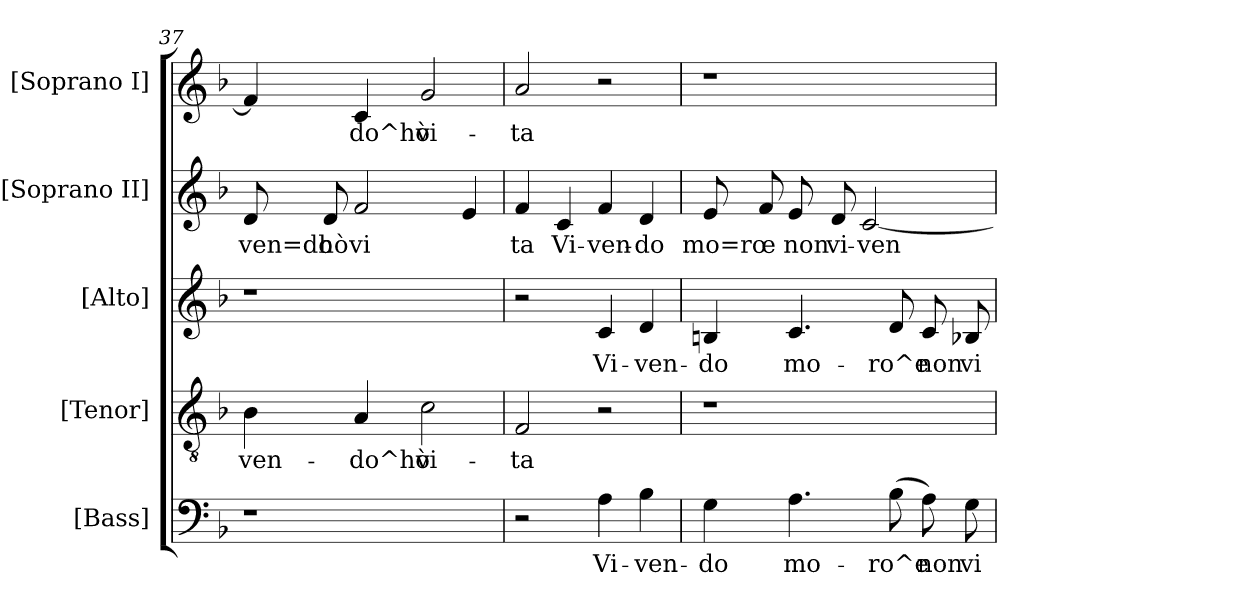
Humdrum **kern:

**kern	**text	**kern	**text	**kern	**text	**kern	**text	**kern	**text
*part5	*part5	*part4	*part4	*part3	*part3	*part2	*part2	*part1	*part1
*staff5	*staff5	*staff4	*staff4	*staff3	*staff3	*staff2	*staff2	*staff1	*staff1
*I"[Bass]	*	*I"[Tenor]	*	*I"[Alto]	*	*I"[Soprano II]	*	*I"[Soprano I]	*
*clefF4	*	*clefGv2	*	*clefG2	*	*clefG2	*	*clefG2	*
*k[b-]	*	*k[b-]	*	*k[b-]	*	*k[b-]	*	*k[b-]	*
*F:	*	*F:	*	*F:	*	*F:	*	*F:	*
=37	=37	=37	=37	=37	=37	=37	=37	=37	=37
!	!	!	!LO:LY:b:cj	!	!	!	!LO:LY:b:cj	!	!LO:LY:b:cj
1r	.	4B-\	-ven-	1r	.	8d/	-ven=do	4f/]	--
!	!	!	!	!	!	!	!LO:LY:b:cj	!	!
.	.	.	.	.	.	8d/	hò	.	.
!	!	!	!LO:LY:b:cj	!	!	!	!LO:LY:b:cj	!	!LO:LY:b:cj
.	.	4A/	-do^hò	.	.	2f/	vi-	4c/	-do^hò
!	!	!	!LO:LY:b:cj	!	!	!	!	!	!LO:LY:b:cj
.	.	2c\	vi-	.	.	.	.	2g/	vi-
!	!	!	!	!	!	!	!LO:LY:b:cj	!	!
.	.	.	.	.	.	4e/	--	.	.
=38	=38	=38	=38	=38	=38	=38	=38	=38	=38
!	!	!	!LO:LY:b:cj	!	!	!	!LO:LY:b:cj	!	!LO:LY:b:cj
2r	.	2F/	-ta	2r	.	4f/	-ta	2a/	-ta
!	!	!	!	!	!	!	!LO:LY:b:cj	!	!
.	.	.	.	.	.	4c/	Vi-	.	.
!	!LO:LY:b:cj	!	!	!	!LO:LY:b:cj	!	!LO:LY:b:cj	!	!
4A\	Vi-	2r	.	4c/	Vi-	4f/	-ven-	2r	.
!	!LO:LY:b:cj	!	!	!	!LO:LY:b:cj	!	!LO:LY:b:cj	!	!
4B-\	-ven-	.	.	4d/	-ven-	4d/	-do	.	.
=39	=39	=39	=39	=39	=39	=39	=39	=39	=39
!	!LO:LY:b:cj	!	!	!	!LO:LY:b:cj	!	!LO:LY:b:cj	!	!
4G\	-do	1r	.	4Bn/	-do	8e/	mo=ro	1r	.
!	!	!	!	!	!	!	!LO:LY:b:cj	!	!
.	.	.	.	.	.	8f/	e	.	.
!	!LO:LY:b:cj	!	!	!	!LO:LY:b:cj	!	!LO:LY:b:cj	!	!
4.A\	mo-	.	.	4.c/	mo-	8e/	non	.	.
!	!	!	!	!	!	!	!LO:LY:b:cj	!	!
.	.	.	.	.	.	8d/	vi-	.	.
!	!	!	!	!	!	!	!LO:LY:b:cj	!	!
.	.	.	.	.	.	[>2c/	-ven-	.	.
!	!LO:LY:b:cj	!	!	!	!LO:LY:b:cj	!	!	!	!
(<8B-\	-ro^e	.	.	8d/	-ro^e	.	.	.	.
!	!LO:LY:b:cj	!	!	!	!LO:LY:b:cj	!	!	!	!
8A\)	non	.	.	8c/	non	.	.	.	.
!	!LO:LY:b:cj	!	!	!	!LO:LY:b:cj	!	!	!	!
8G\	vi-	.	.	8B-X/	vi-	.	.	.	.
=	=	=	=	=	=	=	=	=	=
*-	*-	*-	*-	*-	*-	*-	*-	*-	*-
